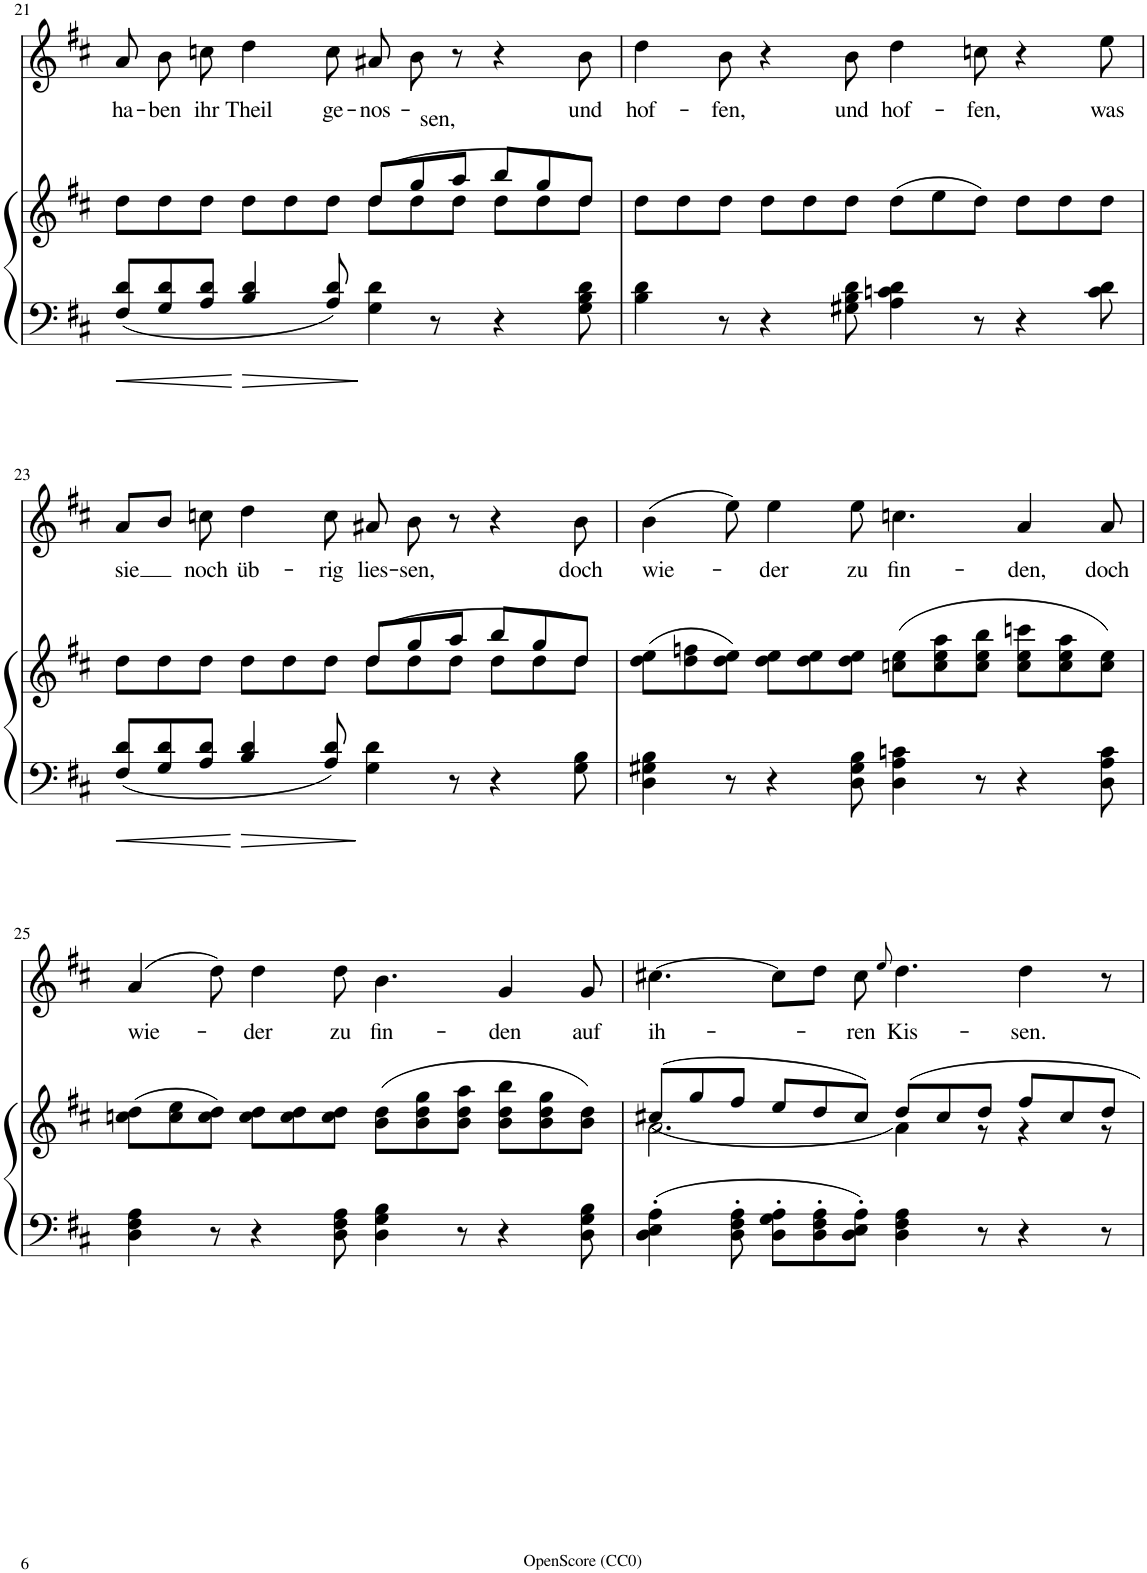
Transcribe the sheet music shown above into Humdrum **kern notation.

**kern	**kern	**kern	**text
*part2	*part2	*part1	*part1
*staff3	*staff2	*staff1	*staff1
*I"Pianoforte	*	*I"Singstimme Voice	*
*I'Pno	*	*	*
!!LO:PB:g=z
*clefF4	*clefG2	*clefG2	*
*k[f#c#]	*k[f#c#]	*k[f#c#]	*
*M12/8	*M12/8	*M12/8	*
=21	=21	=21	=21
*	*^	*	*
!	!	!	!	!LO:LY:b
8F#/ 8d/L	8dd\L	2ryy	8a/	ha-
!	!	!	!	!LO:LY:b
8G/ 8d/	8dd\	.	8b\	-ben
!	!	!	!	!LO:LY:b
8A/ 8d/J	8dd\J	.	8ccn\	ihr
!	!	!	!	!LO:LY:b
4B/ 4d/	8dd\L	.	4dd\	Theil
.	8dd\	4ryy	.	.
!	!	!	!	!LO:LY:b
8A/ 8d/	8dd\J	.	8cc\	ge-
!	!	!	!	!LO:LY:b
4G\ 4d\	(8dd/L	8dd\L	8a#X/	-nos-
!	!	!	!	!LO:LY:b
.	8gg/	8dd\	8b\	-sen,
8r	8aa/J	8dd\J	8r	.
4r	8bb/L	8dd\L	4r	.
.	8gg/	8dd\	.	.
!	!	!	!	!LO:LY:b
8G\ 8B\ 8d\	8dd/J)	8dd\J	8b\	und
=22	=22	=22	=22	=22
!	!	!	!	!LO:LY:b
*	*v	*v	*	*
4B\ 4d\	8dd\L	4dd\	hof-
.	8dd\	.	.
!	!	!	!LO:LY:b
8r	8dd\J	8b\	-fen,
4r	8dd\L	4r	.
.	8dd\	.	.
!	!	!	!LO:LY:b
8G#X\ 8B\ 8d\	8dd\J	8b\	und
!	!	!	!LO:LY:b
4A\ 4cn\ 4d\	(8dd\L	4dd\	hof-
.	8ee\	.	.
!	!	!	!LO:LY:b
8r	8dd\J)	8ccn\	-fen,
4r	8dd\L	4r	.
.	8dd\	.	.
!	!	!	!LO:LY:b
8c\ 8d\	8dd\J	8ee\	was
!!LO:LB:g=z
=23	=23	=23	=23
*	*^	*	*
!	!	!	!	!LO:LY:b
8F#/ 8d/L	8dd\L	2ryy	8a/L	sie
8G/ 8d/	8dd\	.	8b/J	.
!	!	!	!	!LO:LY:b
8A/ 8d/J	8dd\J	.	8ccn\	noch
!	!	!	!	!LO:LY:b
4B/ 4d/	8dd\L	.	4dd\	üb-
.	8dd\	4ryy	.	.
!	!	!	!	!LO:LY:b
8A/ 8d/	8dd\J	.	8cc\	-rig
!	!	!	!	!LO:LY:b
4G\ 4d\	(8dd/L	8dd\L	8a#X/	lies-
!	!	!	!	!LO:LY:b
.	8gg/	8dd\	8b\	-sen,
8r	8aa/J	8dd\J	8r	.
4r	8bb/L	8dd\L	4r	.
.	8gg/	8dd\	.	.
!	!	!	!	!LO:LY:b
8G\ 8B\	8dd/J)	8dd\J	8b\	doch
=24	=24	=24	=24	=24
!	!	!	!	!LO:LY:b
*	*v	*v	*	*
4D\ 4G#X\ 4B\	(8dd\ 8ee\L	(4b\	wie-
.	8dd\ 8ffn\	.	.
8r	8dd\ 8ee\J)	8ee\)	.
!	!	!	!LO:LY:b
4r	8dd\ 8ee\L	4ee\	-der
.	8dd\ 8ee\	.	.
!	!	!	!LO:LY:b
8D\ 8G#\ 8B\	8dd\ 8ee\J	8ee\	zu
!	!	!	!LO:LY:b
4D\ 4A\ 4cn\	(8ccn\ 8ee\L	4.ccn\	fin-
.	8cc\ 8ee\ 8aa\	.	.
8r	8cc\ 8ee\ 8bb\J	.	.
!	!	!	!LO:LY:b
4r	8cc\ 8ee\ 8cccn\L	4a/	-den,
.	8cc\ 8ee\ 8aa\	.	.
!	!	!	!LO:LY:b
8D\ 8A\ 8c\	8cc\ 8ee\J)	8a/	doch
!!LO:LB:g=z
=25	=25	=25	=25
!	!	!	!LO:LY:b
4D\ 4F#\ 4A\	(8ccn\ 8dd\L	(4a/	wie-
.	8cc\ 8ee\	.	.
8r	8cc\ 8dd\J)	8dd\)	.
!	!	!	!LO:LY:b
4r	8cc\ 8dd\L	4dd\	-der
.	8cc\ 8dd\	.	.
!	!	!	!LO:LY:b
8D\ 8F#\ 8A\	8cc\ 8dd\J	8dd\	zu
!	!	!	!LO:LY:b
4D\ 4G\ 4B\	(8b\ 8dd\L	4.b\	fin-
.	8b\ 8dd\ 8gg\	.	.
8r	8b\ 8dd\ 8aa\J	.	.
!	!	!	!LO:LY:b
4r	8b\ 8dd\ 8bb\L	4g/	-den
.	8b\ 8dd\ 8gg\	.	.
!	!	!	!LO:LY:b
8D\ 8G\ 8B\	8b\ 8dd\J)	8g/	auf
=26	=26	=26	=26
*	*^	*	*
!	!	!	!	!LO:LY:b
4D\' 4E\' 4A\'	(8cc#X/L	(2.a\	[4.cc#X\	ih-
.	8gg/	.	.	.
8D\' 8F#\' 8A\'	8ff#/J	.	.	.
8D\' 8G\' 8A\'L	8ee/L	.	8cc#\L]	.
8D\' 8F#\' 8A\'	8dd/	.	8dd\J	.
!	!	!	!	!LO:LY:b
8D\' 8E\' 8A\'J	8cc#/J)	.	8cc#\	-ren
.	.	.	8qee/	.
!	!	!	!	!LO:LY:b
4D\ 4F#\ 4A\	8dd/L	4a\)	4.dd\	Kis-
.	8cc#/	.	.	.
8r	8dd/J	8r	.	.
!	!	!	!	!LO:LY:b
4r	8ff#/L	4r	4dd\	-sen.
.	8cc#/	.	.	.
8r	8dd/J	8r	8r	.
*	*v	*v	*	*
=	=	=	=
*-	*-	*-	*-
